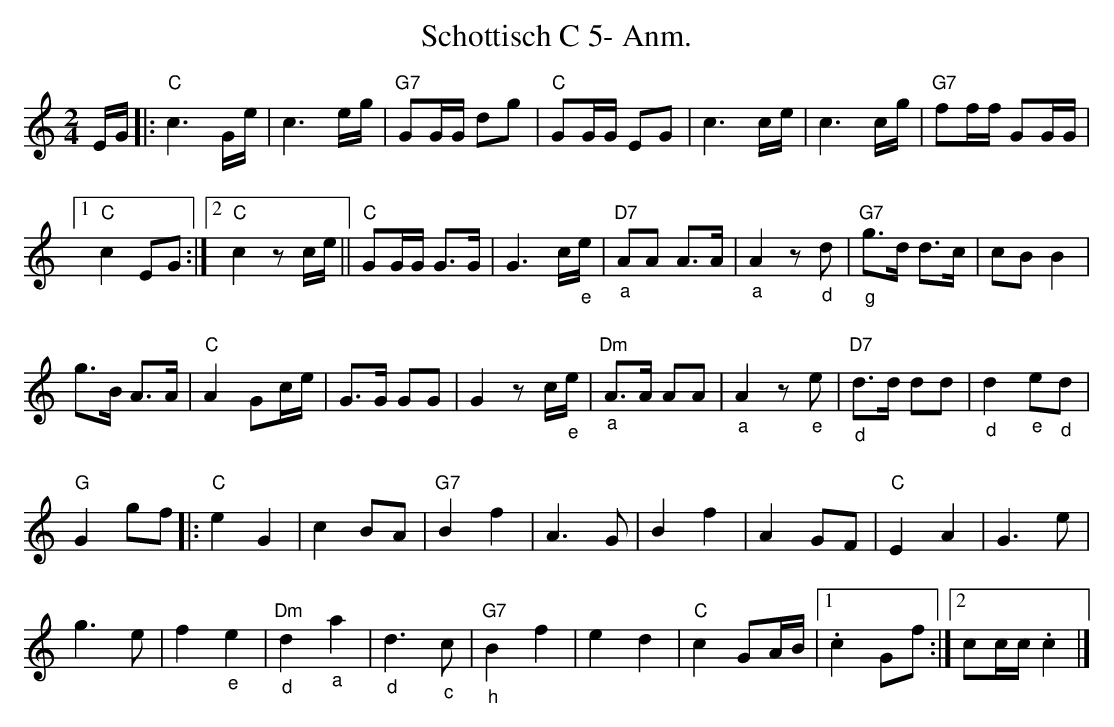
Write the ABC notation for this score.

X:1
T:Schottisch C 5- Anm.
M:2/4
L:1/16
K:Cmaj%%MIDI gchordon
EG |: "C"c6 Ge | c6eg | "G7"G2GG d2g2 | "C"G2GG E2G2 | c6 ce | c6 cg | "G7"f2ff G2GG |1
"C"c4 E2G2 :|2 "C"c4 z2 ce || [L:1/8]"" "C"GG/2G/2 G>G | G3 c/2"_e"e/2 | "D7""_a"AA A>A | "_a"A2 z"_d"d | "G7""_g"g>d d>c | cB B2 |
g>B A>A |"" "C"A2 Gc/2e/2 | G>G GG | G2 z c/2"_e"e/2 | "Dm""_a"A>A AA | "_a"A2 z"_e"e | "D7""_d"d>d dd | "_d"d2 "_e"e"_d"d |
"G"G2 gf |:"" "C"e2G2 | c2 BA | "G7"B2 f2 | A3G | B2f2 | A2 GF | "C"E2A2 | G3 e |
g3e | f2"_e"e2 | "Dm""_d"d2"_a"a2 | "_d"d3"_c"c | "G7""_h"B2f2 | e2 d2 | "C"c2 GA/2B/2 |1 .c2 Gf :|2 cc/2c/2 .c2 |]
